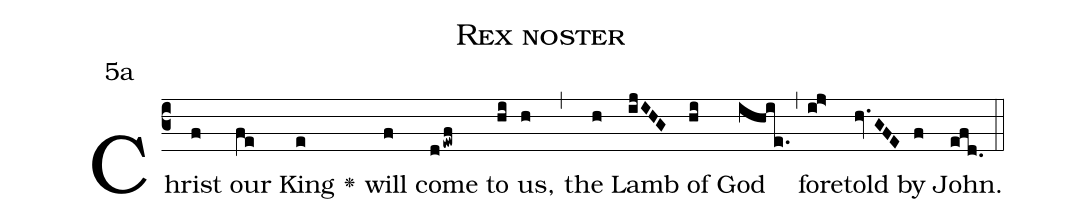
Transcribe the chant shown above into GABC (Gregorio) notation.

name: Rex noster;
office-part: Vesperae II Ant 2;
annotation: 5a;
%%
(c3)Christ(f) our(fe) King(e) <v>\greheightstar</v>() will(f) come(dewf) to(hi) us,(h) (,)
the(h) Lamb(ijIHG) of(hi) God(ihie.) (,)
fore(ij>)told(hv.GFE) by(f) John.(efd.) (::)
